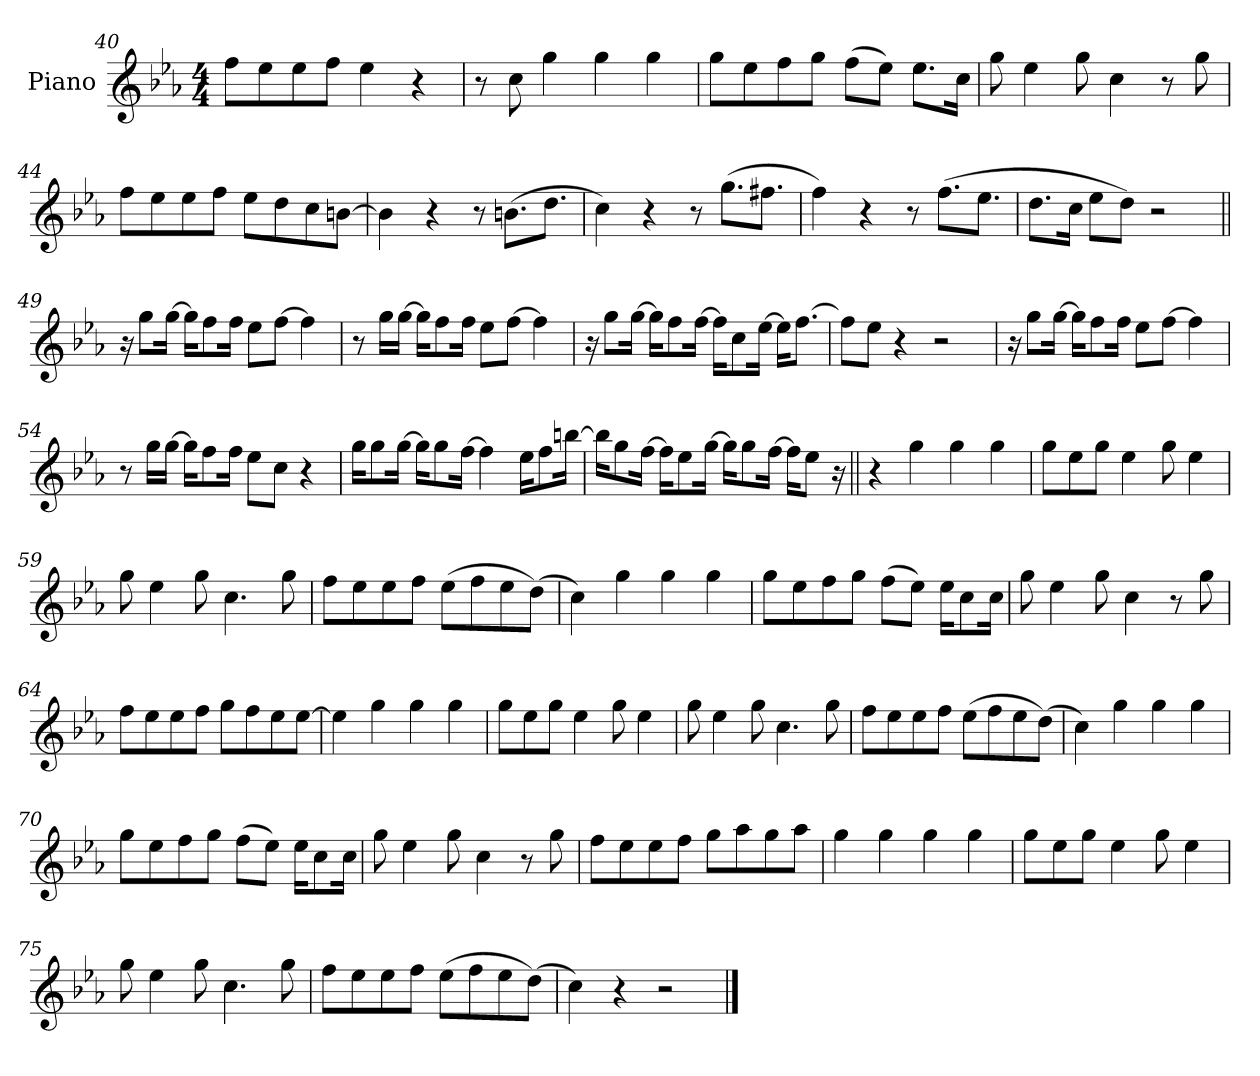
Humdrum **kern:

**kern
*part1
*staff1
*I"Piano
*I'Pno.
*clefG2
*k[b-e-a-]
*M4/4
=40
8ffL
8ee-
8ee-
8ffJ
4ee-
4r
=41
8r
8cc
4gg
4gg
4gg
=42
8ggL
8ee-
8ff
8ggJ
(>8ffL
8ee-J)
8.ee-L
16ccJk
=43
8gg
4ee-
8gg
4cc
8r
8gg
=44
8ffL
8ee-
8ee-
8ffJ
8ee-L
8dd
8cc
[8bnJ
=45
4b]
4r
8r
(>8.bnL
8.ddJ
=46
4cc)
4r
8r
(>8.ggL
8.ff#XJ
=47
4ff)
4r
8r
(>8.ffL
8.ee-J
=48
8.ddL
16ccJk
8ee-L
8ddJ)
2r
=49||
16r
8ggL
[16ggJk
16ggKL]
8ff
16ffJk
8ee-L
[8ffJ
4ff]
=50
8r
16ggLL
[16ggJJ
16ggKL]
8ff
16ffJk
8ee-L
[8ffJ
4ff]
=51
16r
8ggL
[16ggJk
16ggKL]
8ff
[16ffJk
16ffKL]
8cc
[16ee-Jk
16ee-KL]
[8.ffJ
=52
8ffL]
8ee-J
4r
2r
=53
16r
8ggL
[16ggJk
16ggKL]
8ff
16ffJk
8ee-L
[8ffJ
4ff]
=54
8r
16ggLL
[16ggJJ
16ggKL]
8ff
16ffJk
8ee-L
8ccJ
4r
=55
16ggKL
8gg
[16ggJk
16ggKL]
8gg
[16ffJk
4ff]
16ee-KL
8ff
[16bbnJk
=56
16bbKL]
8gg
[16ffJk
16ffKL]
8ee-
[16ggJk
16ggKL]
8gg
[16ffJk
16ffKL]
8ee-J
16r
=57||
4r
4gg
4gg
4gg
=58
8ggL
8ee-
8ggJ
4ee-
8gg
4ee-
=59
8gg
4ee-
8gg
4.cc
8gg
=60
8ffL
8ee-
8ee-
8ffJ
(>8ee-L
8ff
8ee-
(>8ddJ)
=61
4cc)
4gg
4gg
4gg
=62
8ggL
8ee-
8ff
8ggJ
(>8ffL
8ee-J)
16ee-KL
8cc
16ccJk
=63
8gg
4ee-
8gg
4cc
8r
8gg
=64
8ffL
8ee-
8ee-
8ffJ
8ggL
8ff
8ee-
[8ee-J
=65
4ee-]
4gg
4gg
4gg
=66
8ggL
8ee-
8ggJ
4ee-
8gg
4ee-
=67
8gg
4ee-
8gg
4.cc
8gg
=68
8ffL
8ee-
8ee-
8ffJ
(>8ee-L
8ff
8ee-
(>8ddJ)
=69
4cc)
4gg
4gg
4gg
=70
8ggL
8ee-
8ff
8ggJ
(>8ffL
8ee-J)
16ee-KL
8cc
16ccJk
=71
8gg
4ee-
8gg
4cc
8r
8gg
=72
8ffL
8ee-
8ee-
8ffJ
8ggL
8aa-
8gg
8aa-J
=73
4gg
4gg
4gg
4gg
=74
8ggL
8ee-
8ggJ
4ee-
8gg
4ee-
=75
8gg
4ee-
8gg
4.cc
8gg
=76
8ffL
8ee-
8ee-
8ffJ
(>8ee-L
8ff
8ee-
(>8ddJ)
=77
4cc)
4r
2r
==
*-
